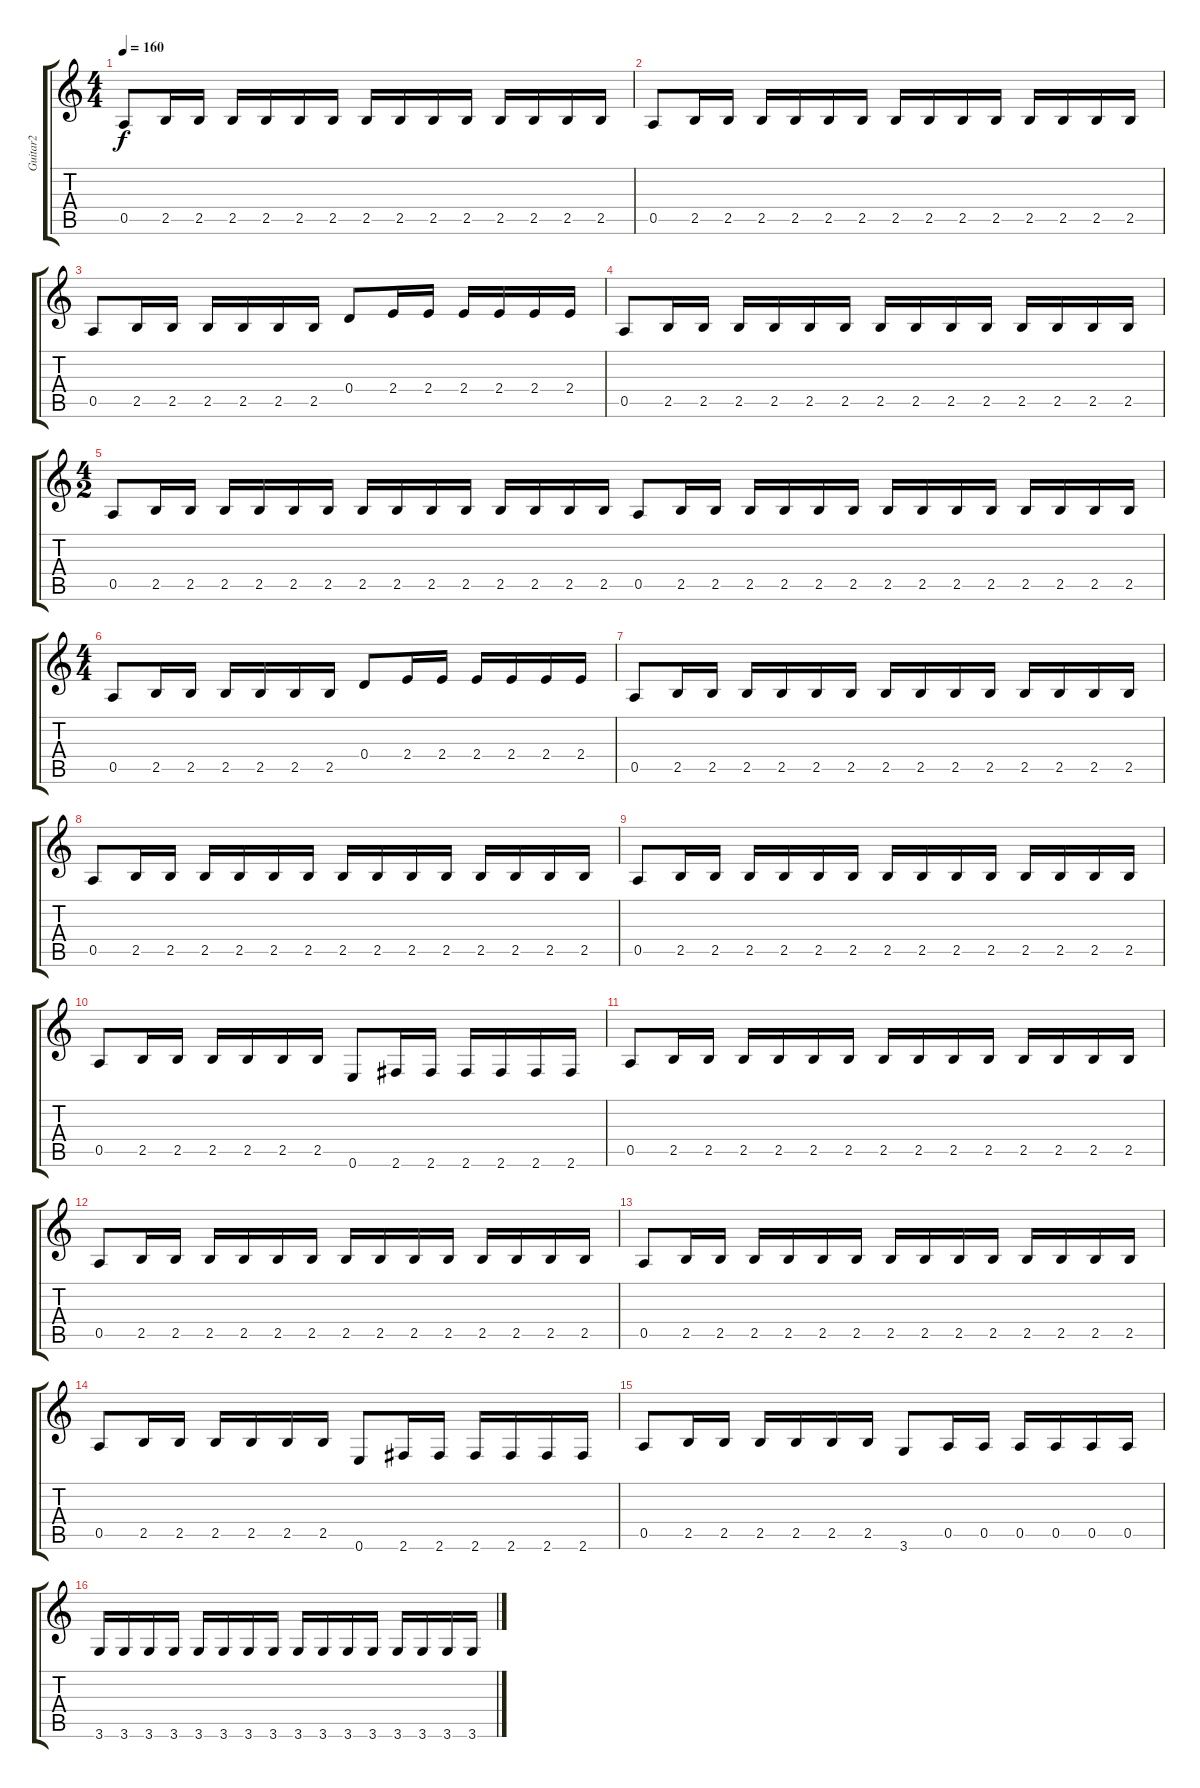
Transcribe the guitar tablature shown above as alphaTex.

\track ("Guitar2" "Guitar2") {instrument distortionguitar}
\staff {score tabs}
\tuning (E4 B3 G3 D3 A2 E2) {hide}
\ts (4 4)
\tempo 160
\clef g2
\ks c
0.5.8{dy f} 2.5.16 2.5.16 2.5.16 2.5.16 2.5.16 2.5.16 2.5.16 2.5.16 2.5.16 2.5.16 2.5.16 2.5.16 2.5.16 2.5.16 |
0.5.8 2.5.16 2.5.16 2.5.16 2.5.16 2.5.16 2.5.16 2.5.16 2.5.16 2.5.16 2.5.16 2.5.16 2.5.16 2.5.16 2.5.16 |
0.5.8 2.5.16 2.5.16 2.5.16 2.5.16 2.5.16 2.5.16 0.4.8 2.4.16 2.4.16 2.4.16 2.4.16 2.4.16 2.4.16 |
0.5.8 2.5.16 2.5.16 2.5.16 2.5.16 2.5.16 2.5.16 2.5.16 2.5.16 2.5.16 2.5.16 2.5.16 2.5.16 2.5.16 2.5.16 |
\ts (4 2)
0.5.8 2.5.16 2.5.16 2.5.16 2.5.16 2.5.16 2.5.16 2.5.16 2.5.16 2.5.16 2.5.16 2.5.16 2.5.16 2.5.16 2.5.16 0.5.8 2.5.16 2.5.16 2.5.16 2.5.16 2.5.16 2.5.16 2.5.16 2.5.16 2.5.16 2.5.16 2.5.16 2.5.16 2.5.16 2.5.16 |
\ts (4 4)
0.5.8 2.5.16 2.5.16 2.5.16 2.5.16 2.5.16 2.5.16 0.4.8 2.4.16 2.4.16 2.4.16 2.4.16 2.4.16 2.4.16 |
0.5.8 2.5.16 2.5.16 2.5.16 2.5.16 2.5.16 2.5.16 2.5.16 2.5.16 2.5.16 2.5.16 2.5.16 2.5.16 2.5.16 2.5.16 |
0.5.8 2.5.16 2.5.16 2.5.16 2.5.16 2.5.16 2.5.16 2.5.16 2.5.16 2.5.16 2.5.16 2.5.16 2.5.16 2.5.16 2.5.16 |
0.5.8 2.5.16 2.5.16 2.5.16 2.5.16 2.5.16 2.5.16 2.5.16 2.5.16 2.5.16 2.5.16 2.5.16 2.5.16 2.5.16 2.5.16 |
0.5.8 2.5.16 2.5.16 2.5.16 2.5.16 2.5.16 2.5.16 0.6.8 2.6.16 2.6.16 2.6.16 2.6.16 2.6.16 2.6.16 |
0.5.8 2.5.16 2.5.16 2.5.16 2.5.16 2.5.16 2.5.16 2.5.16 2.5.16 2.5.16 2.5.16 2.5.16 2.5.16 2.5.16 2.5.16 |
0.5.8 2.5.16 2.5.16 2.5.16 2.5.16 2.5.16 2.5.16 2.5.16 2.5.16 2.5.16 2.5.16 2.5.16 2.5.16 2.5.16 2.5.16 |
0.5.8 2.5.16 2.5.16 2.5.16 2.5.16 2.5.16 2.5.16 2.5.16 2.5.16 2.5.16 2.5.16 2.5.16 2.5.16 2.5.16 2.5.16 |
0.5.8 2.5.16 2.5.16 2.5.16 2.5.16 2.5.16 2.5.16 0.6.8 2.6.16 2.6.16 2.6.16 2.6.16 2.6.16 2.6.16 |
0.5.8 2.5.16 2.5.16 2.5.16 2.5.16 2.5.16 2.5.16 3.6.8 0.5.16 0.5.16 0.5.16 0.5.16 0.5.16 0.5.16 |
3.6.16 3.6.16 3.6.16 3.6.16 3.6.16 3.6.16 3.6.16 3.6.16 3.6.16 3.6.16 3.6.16 3.6.16 3.6.16 3.6.16 3.6.16 3.6.16
